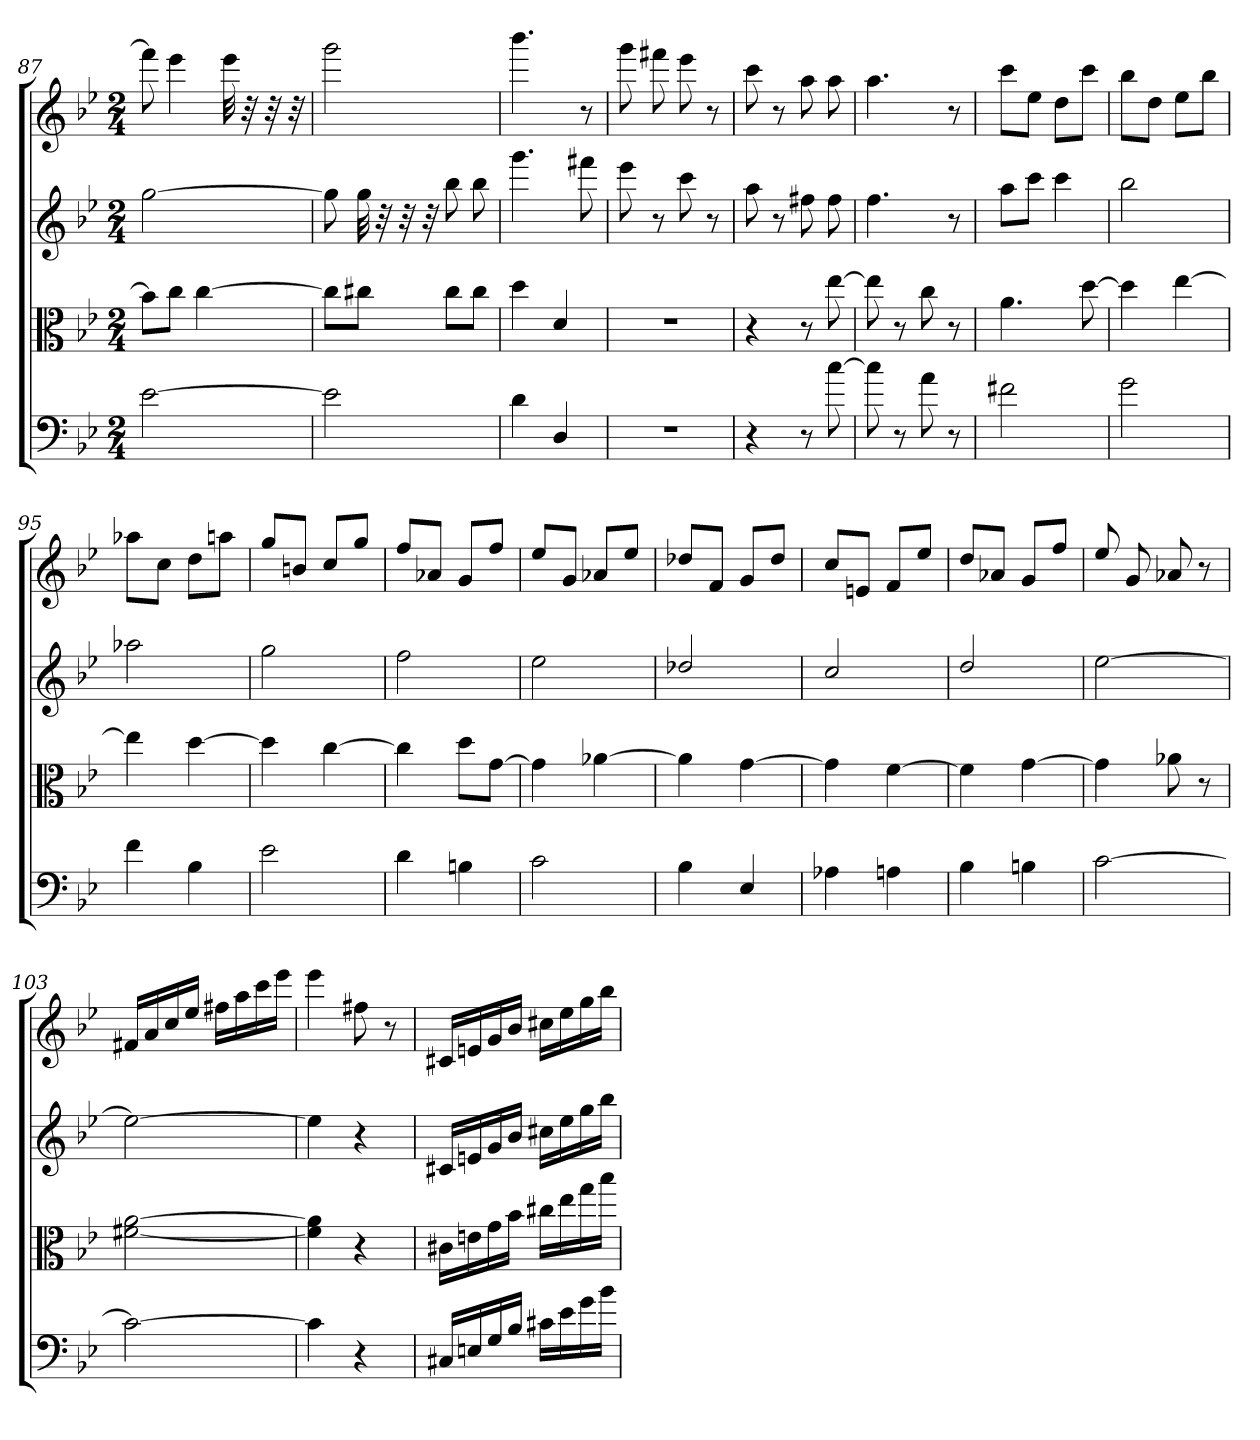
**kern	**kern	**kern	**kern
*part4	*part3	*part2	*part1
*staff4	*staff3	*staff2	*staff1
*clefF4	*clefC3	*clefG2	*clefG2
*k[b-e-]	*k[b-e-]	*k[b-e-]	*k[b-e-]
*g:	*g:	*g:	*g:
*M2/4	*M2/4	*M2/4	*M2/4
=87	=87	=87	=87
[2e-\	8b\L]	[2gg\	8fff\]
.	8cc\J	.	4eee-\
.	[4cc\	.	.
.	.	.	32eee-\
.	.	.	32r
.	.	.	32r
.	.	.	32r
=88	=88	=88	=88
2e-\]	8cc\L]	8gg\]	2ggg\
.	8cc#X\J	32gg\	.
.	.	32r	.
.	.	32r	.
.	.	32r	.
.	8cc#\L	8bb-\	.
.	8cc#\J	8bb-\	.
=89	=89	=89	=89
4d\	4dd\	4.ggg\	4.bbb-\
4D/	4d/	.	.
.	.	8fff#X\	8r
=90	=90	=90	=90
2r	2r	8eee-\	8ggg\
.	.	8r	8fff#X\
.	.	8ccc\	8eee-\
.	.	8r	8r
=91	=91	=91	=91
4r	4r	8aa\	8ccc\
.	.	8r	8r
8r	8r	8ff#X\	8aa\
[8cc\	[8ee-\	8ff#\	8aa\
=92	=92	=92	=92
8cc\]	8ee-\]	4.ff\	4.aa\
8r	8r	.	.
8a\	8cc\	.	.
8r	8r	8r	8r
=93	=93	=93	=93
2f#X\	4.a\	8aa\L	8ccc\L
.	.	8ccc\J	8ee-\J
.	.	4ccc\	8dd\L
.	[8dd\	.	8ccc\J
=94	=94	=94	=94
2g\	4dd\]	2bb-\	8bb-\L
.	.	.	8dd\J
.	[4ee-\	.	8ee-\L
.	.	.	8bb-\J
=95	=95	=95	=95
4f\	4ee-\]	2aa-X\	8aa-X\L
.	.	.	8cc\J
4B-\	[4dd\	.	8dd\L
.	.	.	8aan\J
=96	=96	=96	=96
2e-\	4dd\]	2gg\	8gg/L
.	.	.	8bn/J
.	[4cc\	.	8cc/L
.	.	.	8gg/J
=97	=97	=97	=97
4d\	4cc\]	2ff\	8ff/L
.	.	.	8a-X/J
4Bn\	8dd\L	.	8g/L
.	[8g\J	.	8ff/J
=98	=98	=98	=98
2c\	4g\]	2ee-\	8ee-/L
.	.	.	8g/J
.	[4a-X\	.	8a-X/L
.	.	.	8ee-/J
=99	=99	=99	=99
4B-\	4a-\]	2dd-X/	8dd-X/L
.	.	.	8f/J
4E-/	[4g\	.	8g/L
.	.	.	8dd-/J
=100	=100	=100	=100
4A-X\	4g\]	2cc/	8cc/L
.	.	.	8en/J
4An\	[4f\	.	8f/L
.	.	.	8ee-/J
=101	=101	=101	=101
4B-\	4f\]	2dd/	8dd/L
.	.	.	8a-X/J
4Bn\	[4g\	.	8g/L
.	.	.	8ff/J
=102	=102	=102	=102
[2c\	4g\]	[2ee-\	8ee-/
.	.	.	8g/
.	8a-X\	.	8a-X/
.	8r	.	8r
=103	=103	=103	=103
2c\_	[2f#X\ [2a\	2ee-\_	16f#X/LL
.	.	.	16a/
.	.	.	16cc/
.	.	.	16ee-/JJ
.	.	.	16ff#X\LL
.	.	.	16aa\
.	.	.	16ccc\
.	.	.	16eee-\JJ
=104	=104	=104	=104
4c\]	4f#]\ 4a]\	4ee-\]	4eee-\
4r	4r	4r	8ff#X\
.	.	.	8r
=105	=105	=105	=105
16C#X/LL	16c#X\LL	16c#X/LL	16c#X/LL
16En/	16en\	16en/	16en/
16G/	16g\	16g/	16g/
16B-/JJ	16b-\JJ	16b-/JJ	16b-/JJ
16c#X\LL	16cc#X\LL	16cc#X\LL	16cc#X\LL
16e-\	16ee-\	16ee-\	16ee-\
16g\	16gg\	16gg\	16gg\
16b-\JJ	16bb-\JJ	16bb-\JJ	16bb-\JJ
=	=	=	=
*-	*-	*-	*-
